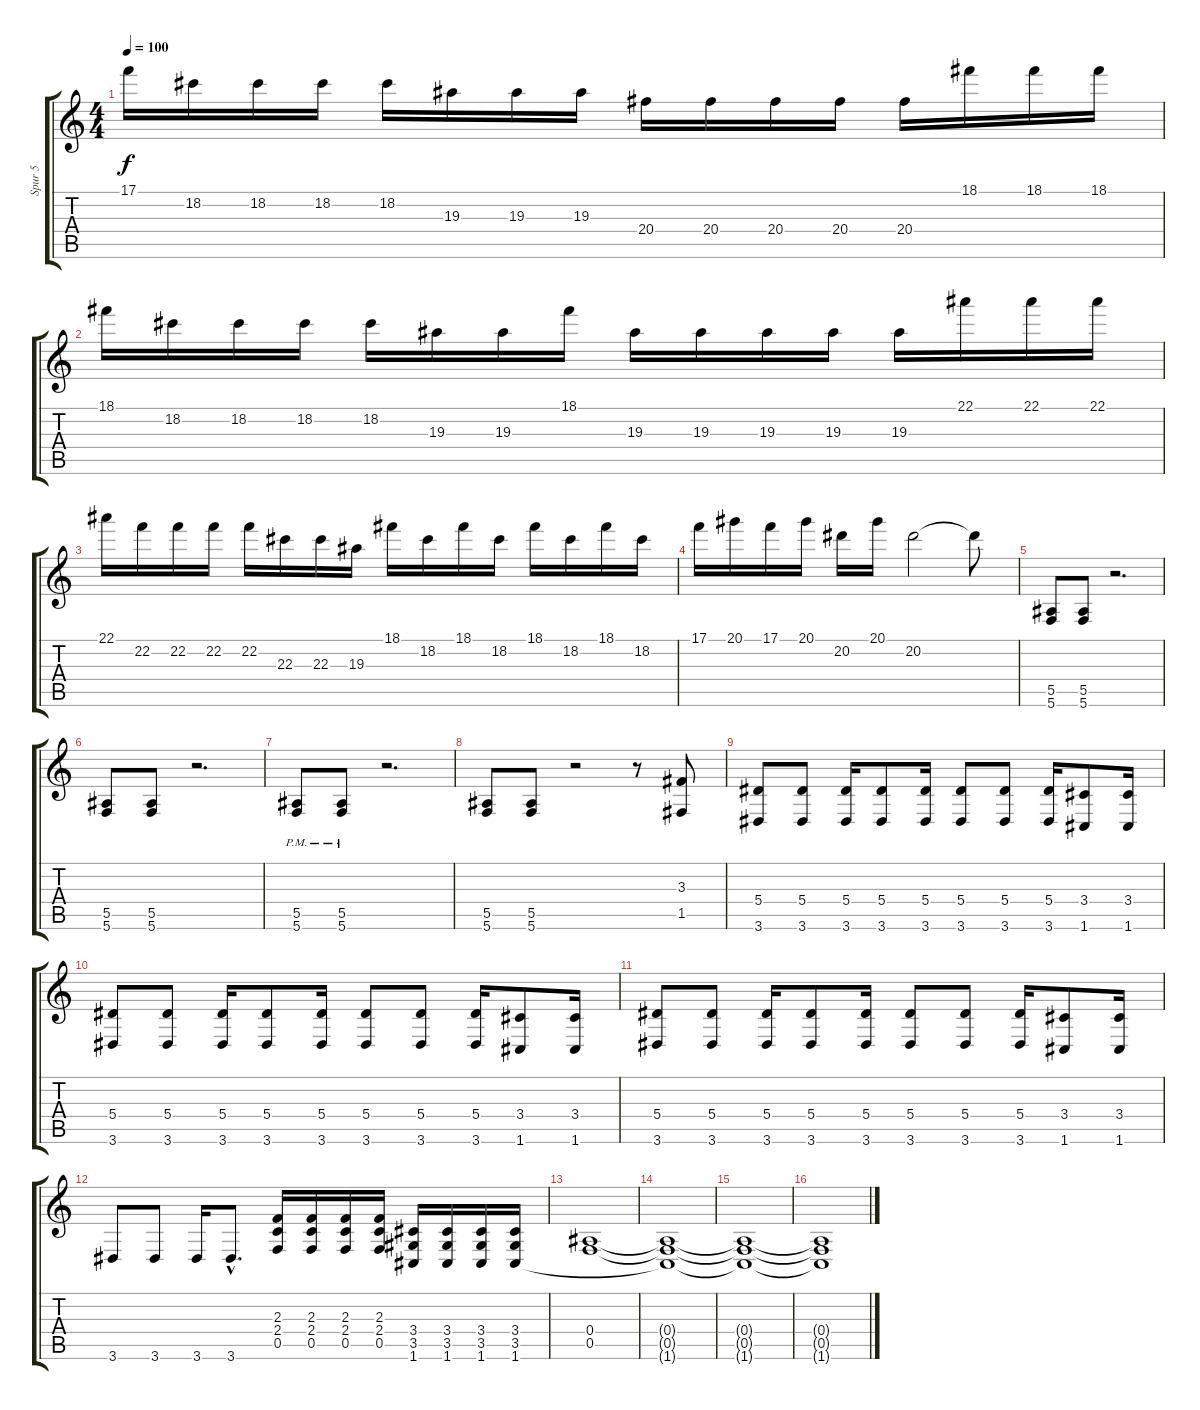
\track ("Spur 5" "Spur 5") {instrument overdrivenguitar}
\staff {score tabs}
\tuning (C4 G3 Eb3 Bb2 F2 C2) {hide}
\ts (4 4)
\tempo 100
\clef g2
\ks c
17.1.16{dy f} 18.2.16 18.2.16 18.2.16 18.2.16 19.3.16 19.3.16 19.3.16 20.4.16 20.4.16 20.4.16 20.4.16 20.4.16 18.1.16 18.1.16 18.1.16 |
18.1.16 18.2.16 18.2.16 18.2.16 18.2.16 19.3.16 19.3.16 18.1.16 19.3.16 19.3.16 19.3.16 19.3.16 19.3.16 22.1.16 22.1.16 22.1.16 |
22.1.16 22.2.16 22.2.16 22.2.16 22.2.16 22.3.16 22.3.16 19.3.16 18.1.16 18.2.16 18.1.16 18.2.16 18.1.16 18.2.16 18.1.16 18.2.16 |
17.1.16 20.1.16 17.1.16 20.1.16 20.2.16 20.1.16 20.2.2 20.2{t}.8 |
(5.5 5.6).8 (5.5 5.6).8 r.2{d} |
(5.5 5.6).8 (5.5 5.6).8 r.2{d} |
(5.5{pm} 5.6{pm}).8 (5.5{pm} 5.6{pm}).8 r.2{d} |
(5.5 5.6).8 (5.5 5.6).8 r.2 r.8 (3.3 1.5).8 |
(5.4 3.6).8 (5.4 3.6).8 (5.4 3.6).16 (5.4 3.6).8 (5.4 3.6).16 (5.4 3.6).8 (5.4 3.6).8 (5.4 3.6).16 (3.4 1.6).8 (3.4 1.6).16 |
(5.4 3.6).8 (5.4 3.6).8 (5.4 3.6).16 (5.4 3.6).8 (5.4 3.6).16 (5.4 3.6).8 (5.4 3.6).8 (5.4 3.6).16 (3.4 1.6).8 (3.4 1.6).16 |
(5.4 3.6).8 (5.4 3.6).8 (5.4 3.6).16 (5.4 3.6).8 (5.4 3.6).16 (5.4 3.6).8 (5.4 3.6).8 (5.4 3.6).16 (3.4 1.6).8 (3.4 1.6).16 |
3.6.8 3.6.8 3.6.16 3.6{hac}.8{d} (2.3 2.4 0.5).16 (2.3 2.4 0.5).16 (2.3 2.4 0.5).16 (2.3 2.4 0.5).16 (3.4 3.5 1.6).16 (3.4 3.5 1.6).16 (3.4 3.5 1.6).16 (3.4 3.5 1.6).16 |
(0.4 0.5).1 |
(0.4{t} 0.5{t} 1.6{t}).1{volume 10} |
(0.4{t} 0.5{t} 1.6{t}).1{volume 6} |
(0.4{t} 0.5{t} 1.6{t}).1{volume 0}
